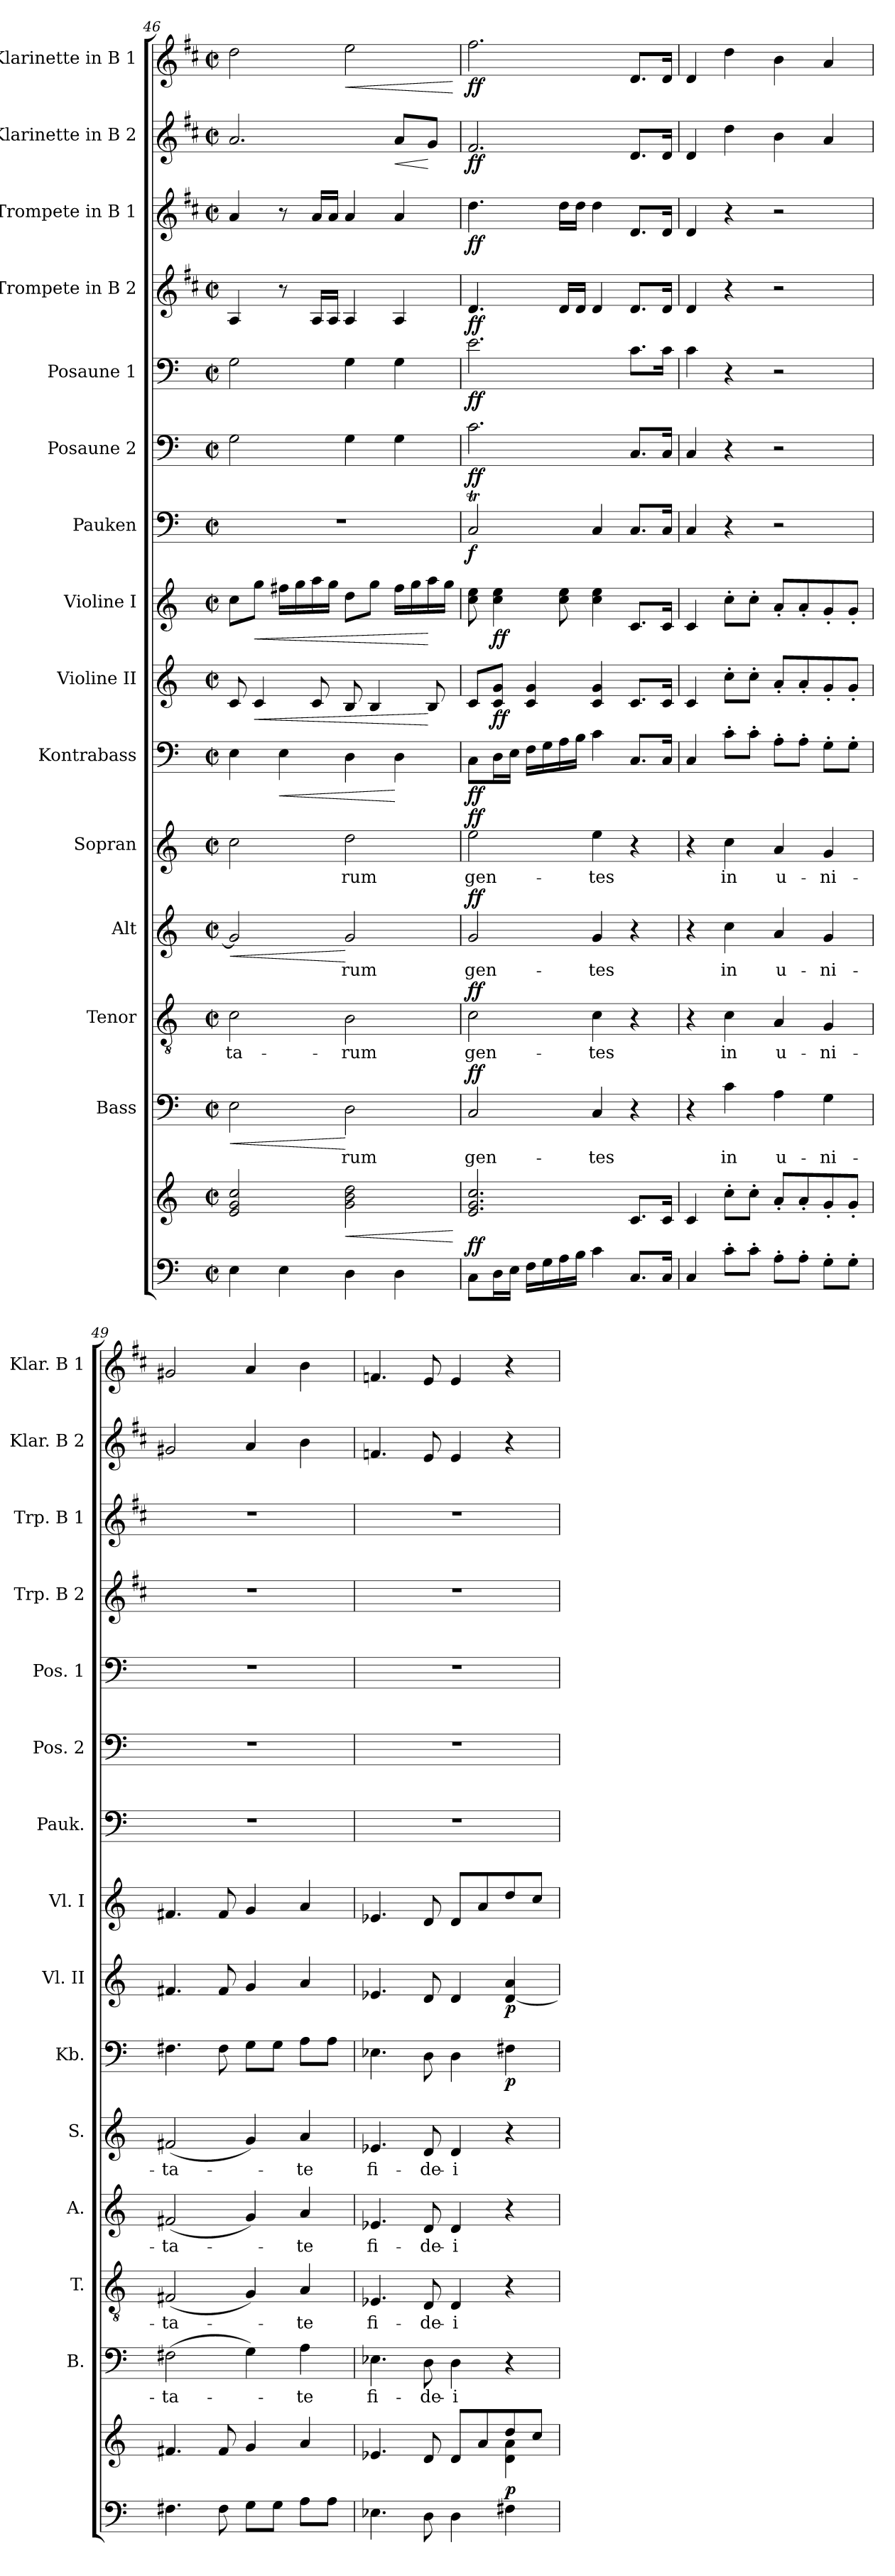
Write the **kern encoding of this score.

**kern	**kern	**dynam	**kern	**text	**dynam	**kern	**text	**dynam	**kern	**text	**dynam	**kern	**text	**dynam	**kern	**dynam	**kern	**dynam	**kern	**dynam	**kern	**dynam	**kern	**dynam	**kern	**dynam	**kern	**dynam	**kern	**dynam	**kern	**dynam	**kern	**dynam
*part15	*part15	*part15	*part14	*part14	*part14	*part13	*part13	*part13	*part12	*part12	*part12	*part11	*part11	*part11	*part10	*part10	*part9	*part9	*part8	*part8	*part7	*part7	*part6	*part6	*part5	*part5	*part4	*part4	*part3	*part3	*part2	*part2	*part1	*part1
*staff16	*staff15	*staff15/16	*staff14	*staff14	*staff14	*staff13	*staff13	*staff13	*staff12	*staff12	*staff12	*staff11	*staff11	*staff11	*staff10	*staff10	*staff9	*staff9	*staff8	*staff8	*staff7	*staff7	*staff6	*staff6	*staff5	*staff5	*staff4	*staff4	*staff3	*staff3	*staff2	*staff2	*staff1	*staff1
*	*	*	*I"Bass	*	*	*I"Tenor	*	*	*I"Alt	*	*	*I"Sopran	*	*	*I"Kontrabass	*	*I"Violine II	*	*I"Violine I	*	*I"Pauken	*	*I"Posaune 2	*	*I"Posaune 1	*	*I"Trompete in B 2	*	*I"Trompete in B 1	*	*I"Klarinette in B 2	*	*I"Klarinette in B 1	*
*	*	*	*I'B.	*	*	*I'T.	*	*	*I'A.	*	*	*I'S.	*	*	*I'Kb.	*	*I'Vl. II	*	*I'Vl. I	*	*I'Pauk.	*	*I'Pos. 2	*	*I'Pos. 1	*	*I'Trp. B 2	*	*I'Trp. B 1	*	*I'Klar. B 2	*	*I'Klar. B 1	*
!!LO:PB:g=z
*clefF4	*clefG2	*	*clefF4	*	*	*clefGv2	*	*	*clefG2	*	*	*clefG2	*	*	*clefF4	*	*clefG2	*	*clefG2	*	*clefF4	*	*clefF4	*	*clefF4	*	*clefG2	*	*clefG2	*	*clefG2	*	*clefG2	*
*	*	*	*	*	*	*	*	*	*	*	*	*	*	*	*ITrd7c12	*	*	*	*	*	*	*	*	*	*	*	*ITrd1c2	*	*ITrd1c2	*	*ITrd1c2	*	*ITrd1c2	*
*k[]	*k[]	*	*k[]	*	*	*k[]	*	*	*k[]	*	*	*k[]	*	*	*k[]	*	*k[]	*	*k[]	*	*k[]	*	*k[]	*	*k[]	*	*k[]	*	*k[]	*	*k[]	*	*k[]	*
*C:	*C:	*	*C:	*	*	*C:	*	*	*C:	*	*	*C:	*	*	*C:	*	*C:	*	*C:	*	*C:	*	*C:	*	*C:	*	*C:	*	*C:	*	*C:	*	*C:	*
*M2/2	*M2/2	*	*M2/2	*	*	*M2/2	*	*	*M2/2	*	*	*M2/2	*	*	*M2/2	*	*M2/2	*	*M2/2	*	*M2/2	*	*M2/2	*	*M2/2	*	*M2/2	*	*M2/2	*	*M2/2	*	*M2/2	*
*met(c|)	*met(c|)	*	*met(c|)	*	*	*met(c|)	*	*	*met(c|)	*	*	*met(c|)	*	*	*met(c|)	*	*met(c|)	*	*met(c|)	*	*met(c|)	*	*met(c|)	*	*met(c|)	*	*met(c|)	*	*met(c|)	*	*met(c|)	*	*met(c|)	*
=46	=46	=46	=46	=46	=46	=46	=46	=46	=46	=46	=46	=46	=46	=46	=46	=46	=46	=46	=46	=46	=46	=46	=46	=46	=46	=46	=46	=46	=46	=46	=46	=46	=46	=46
!	!	!	!	!	!LO:HP:b	!	!LO:LY:b	!	!	!	!LO:HP:b	!	!	!	!	!	!	!	!	!	!	!	!	!	!	!	!	!	!	!	!	!	!	!
4E\	2e/ 2g/ 2cc/	.	2E\	.	<	2c\	-ta-	.	2g/]	.	<	2cc\	.	.	4EE\	.	8c/	.	8cc\L	.	1r	.	2G\	.	2G\	.	4G/	.	4g/	.	2.g/	.	2cc\	.
!	!	!	!	!	!	!	!	!	!	!	!	!	!	!	!	!	!	!LO:HP:b	!	!LO:HP:b	!	!	!	!	!	!	!	!	!	!	!	!	!	!
.	.	.	.	.	.	.	.	.	.	.	.	.	.	.	.	.	4c/	<	8gg\J	<	.	.	.	.	.	.	.	.	.	.	.	.	.	.
!	!	!	!	!	!	!	!	!	!	!	!	!	!	!	!	!LO:HP:b	!	!	!	!	!	!	!	!	!	!	!	!	!	!	!	!	!	!
4E\	.	.	.	.	.	.	.	.	.	.	.	.	.	.	4EE\	<	.	.	16ff#X\LL	.	.	.	.	.	.	.	8r	.	8r	.	.	.	.	.
.	.	.	.	.	.	.	.	.	.	.	.	.	.	.	.	.	.	.	16gg\	.	.	.	.	.	.	.	.	.	.	.	.	.	.	.
.	.	.	.	.	.	.	.	.	.	.	.	.	.	.	.	.	8c/	.	16aa\	.	.	.	.	.	.	.	16G/LL	.	16g/LL	.	.	.	.	.
.	.	.	.	.	.	.	.	.	.	.	.	.	.	.	.	.	.	.	16gg\JJ	.	.	.	.	.	.	.	16G/JJ	.	16g/JJ	.	.	.	.	.
!	!	!LO:HP:b	!	!LO:LY:b	!	!	!LO:LY:b	!	!	!LO:LY:b	!	!	!LO:LY:b	!	!	!	!	!	!	!	!	!	!	!	!	!	!	!	!	!	!	!	!	!LO:HP:b
4D\	2g\ 2b\ 2dd\	<	2D\	-rum	[	2B\	-rum	.	2g/	-rum	[	2dd\	-rum	.	4DD\	.	8B/	.	8dd\L	.	.	.	4G\	.	4G\	.	4G/	.	4g/	.	.	.	2dd\	<
.	.	.	.	.	.	.	.	.	.	.	.	.	.	.	.	.	4B/	.	8gg\J	.	.	.	.	.	.	.	.	.	.	.	.	.	.	.
!	!	!	!	!	!	!	!	!	!	!	!	!	!	!	!	!	!	!	!	!	!	!	!	!	!	!	!	!	!	!	!	!LO:HP:b	!	!
4D\	.	.	.	.	.	.	.	.	.	.	.	.	.	.	4DD\	[	.	.	16ff#\LL	.	.	.	4G\	.	4G\	.	4G/	.	4g/	.	8g/L	<	.	.
.	.	.	.	.	.	.	.	.	.	.	.	.	.	.	.	.	.	.	16gg\	.	.	.	.	.	.	.	.	.	.	.	.	.	.	.
.	.	.	.	.	.	.	.	.	.	.	.	.	.	.	.	.	8B/	[	16aa\	[	.	.	.	.	.	.	.	.	.	.	8f/J	[	.	.
.	.	.	.	.	.	.	.	.	.	.	.	.	.	.	.	.	.	.	16gg\JJ	.	.	.	.	.	.	.	.	.	.	.	.	.	.	.
.	.	[	.	.	.	.	.	.	.	.	.	.	.	.	.	.	.	.	.	.	.	.	.	.	.	.	.	.	.	.	.	.	.	[
=47	=47	=47	=47	=47	=47	=47	=47	=47	=47	=47	=47	=47	=47	=47	=47	=47	=47	=47	=47	=47	=47	=47	=47	=47	=47	=47	=47	=47	=47	=47	=47	=47	=47	=47
!	!	!LO:DY:a=2	!	!LO:LY:b	!LO:DY:a	!	!LO:LY:b	!LO:DY:a	!	!LO:LY:b	!LO:DY:a	!	!LO:LY:b	!LO:DY:a	!	!LO:DY:b	!	!	!	!	!	!LO:DY:b	!	!LO:DY:b	!	!LO:DY:b	!	!LO:DY:b	!	!LO:DY:b	!	!LO:DY:b	!	!LO:DY:b
8C\L	2.e/ 2.g/ 2.cc/	ff	2C/	gen-	ff	2c\	gen-	ff	2g/	gen-	ff	2ee\	gen-	ff	8CC\L	ff	8c/L	.	8cc\ 8ee\	.	2CT/	f	2.c\	ff	2.e\	ff	4.c/	ff	4.cc\	ff	2.e/	ff	2.ee\	ff
!	!	!	!	!	!	!	!	!	!	!	!	!	!	!	!	!	!	!LO:DY:b	!	!LO:DY:b	!	!	!	!	!	!	!	!	!	!	!	!	!	!
16D\L	.	.	.	.	.	.	.	.	.	.	.	.	.	.	16DD\L	.	8c/ 8g/J	ff	4cc\ 4ee\	ff	.	.	.	.	.	.	.	.	.	.	.	.	.	.
16E\JJ	.	.	.	.	.	.	.	.	.	.	.	.	.	.	16EE\JJ	.	.	.	.	.	.	.	.	.	.	.	.	.	.	.	.	.	.	.
16F\LL	.	.	.	.	.	.	.	.	.	.	.	.	.	.	16FF\LL	.	4c/ 4g/	.	.	.	.	.	.	.	.	.	.	.	.	.	.	.	.	.
16G\	.	.	.	.	.	.	.	.	.	.	.	.	.	.	16GG\	.	.	.	.	.	.	.	.	.	.	.	.	.	.	.	.	.	.	.
16A\	.	.	.	.	.	.	.	.	.	.	.	.	.	.	16AA\	.	.	.	8cc\ 8ee\	.	.	.	.	.	.	.	16c/LL	.	16cc\LL	.	.	.	.	.
16B\JJ	.	.	.	.	.	.	.	.	.	.	.	.	.	.	16BB\JJ	.	.	.	.	.	.	.	.	.	.	.	16c/JJ	.	16cc\JJ	.	.	.	.	.
!	!	!	!	!LO:LY:b	!	!	!LO:LY:b	!	!	!LO:LY:b	!	!	!LO:LY:b	!	!	!	!	!	!	!	!	!	!	!	!	!	!	!	!	!	!	!	!	!
4c\	.	.	4C/	-tes	.	4c\	-tes	.	4g/	-tes	.	4ee\	-tes	.	4C\	.	4c/ 4g/	.	4cc\ 4ee\	.	4C/	.	.	.	.	.	4c/	.	4cc\	.	.	.	.	.
8.C/L	8.c/L	.	4r	.	.	4r	.	.	4r	.	.	4r	.	.	8.CC/L	.	8.c/L	.	8.c/L	.	8.C/L	.	8.C/L	.	8.c\L	.	8.c/L	.	8.c/L	.	8.c/L	.	8.c/L	.
16C/Jk	16c/Jk	.	.	.	.	.	.	.	.	.	.	.	.	.	16CC/Jk	.	16c/Jk	.	16c/Jk	.	16C/Jk	.	16C/Jk	.	16c\Jk	.	16c/Jk	.	16c/Jk	.	16c/Jk	.	16c/Jk	.
=48	=48	=48	=48	=48	=48	=48	=48	=48	=48	=48	=48	=48	=48	=48	=48	=48	=48	=48	=48	=48	=48	=48	=48	=48	=48	=48	=48	=48	=48	=48	=48	=48	=48	=48
4C/	4c/	.	4r	.	.	4r	.	.	4r	.	.	4r	.	.	4CC/	.	4c/	.	4c/	.	4C/	.	4C/	.	4c\	.	4c/	.	4c/	.	4c/	.	4c/	.
!	!	!	!	!LO:LY:b	!	!	!LO:LY:b	!	!	!LO:LY:b	!	!	!LO:LY:b	!	!	!	!	!	!	!	!	!	!	!	!	!	!	!	!	!	!	!	!	!
8c'>\L	8cc'>\L	.	4c\	in	.	4c\	in	.	4cc\	in	.	4cc\	in	.	8C'>\L	.	8cc'>\L	.	8cc'>\L	.	4r	.	4r	.	4r	.	4r	.	4r	.	4cc\	.	4cc\	.
8c'>\J	8cc'>\J	.	.	.	.	.	.	.	.	.	.	.	.	.	8C'>\J	.	8cc'>\J	.	8cc'>\J	.	.	.	.	.	.	.	.	.	.	.	.	.	.	.
!	!	!	!	!LO:LY:b	!	!	!LO:LY:b	!	!	!LO:LY:b	!	!	!LO:LY:b	!	!	!	!	!	!	!	!	!	!	!	!	!	!	!	!	!	!	!	!	!
8A'>\L	8a'</L	.	4A\	u-	.	4A/	u-	.	4a/	u-	.	4a/	u-	.	8AA'>\L	.	8a'</L	.	8a'</L	.	2r	.	2r	.	2r	.	2r	.	2r	.	4a\	.	4a\	.
8A'>\J	8a'</	.	.	.	.	.	.	.	.	.	.	.	.	.	8AA'>\J	.	8a'</	.	8a'</	.	.	.	.	.	.	.	.	.	.	.	.	.	.	.
!	!	!	!	!LO:LY:b	!	!	!LO:LY:b	!	!	!LO:LY:b	!	!	!LO:LY:b	!	!	!	!	!	!	!	!	!	!	!	!	!	!	!	!	!	!	!	!	!
8G'>\L	8g'</	.	4G\	-ni-	.	4G/	-ni-	.	4g/	-ni-	.	4g/	-ni-	.	8GG'>\L	.	8g'</	.	8g'</	.	.	.	.	.	.	.	.	.	.	.	4g/	.	4g/	.
8G'>\J	8g'</J	.	.	.	.	.	.	.	.	.	.	.	.	.	8GG'>\J	.	8g'</J	.	8g'</J	.	.	.	.	.	.	.	.	.	.	.	.	.	.	.
=49	=49	=49	=49	=49	=49	=49	=49	=49	=49	=49	=49	=49	=49	=49	=49	=49	=49	=49	=49	=49	=49	=49	=49	=49	=49	=49	=49	=49	=49	=49	=49	=49	=49	=49
!	!	!	!	!LO:LY:b	!	!	!LO:LY:b	!	!	!LO:LY:b	!	!	!LO:LY:b	!	!	!	!	!	!	!	!	!	!	!	!	!	!	!	!	!	!	!	!	!
4.F#X\	4.f#X/	.	(>2F#X\	-ta-	.	(<2F#X/	-ta-	.	(<2f#X/	-ta-	.	(<2f#X/	-ta-	.	4.FF#X\	.	4.f#X/	.	4.f#X/	.	1r	.	1r	.	1r	.	1r	.	1r	.	2f#X/	.	2f#X/	.
8F#\	8f#/	.	.	.	.	.	.	.	.	.	.	.	.	.	8FF#\	.	8f#/	.	8f#/	.	.	.	.	.	.	.	.	.	.	.	.	.	.	.
8G\L	4g/	.	4G\)	.	.	4G/)	.	.	4g/)	.	.	4g/)	.	.	8GG\L	.	4g/	.	4g/	.	.	.	.	.	.	.	.	.	.	.	4g/	.	4g/	.
8G\J	.	.	.	.	.	.	.	.	.	.	.	.	.	.	8GG\J	.	.	.	.	.	.	.	.	.	.	.	.	.	.	.	.	.	.	.
!	!	!	!	!LO:LY:b	!	!	!LO:LY:b	!	!	!LO:LY:b	!	!	!LO:LY:b	!	!	!	!	!	!	!	!	!	!	!	!	!	!	!	!	!	!	!	!	!
8A\L	4a/	.	4A\	-te	.	4A/	-te	.	4a/	-te	.	4a/	-te	.	8AA\L	.	4a/	.	4a/	.	.	.	.	.	.	.	.	.	.	.	4a\	.	4a\	.
8A\J	.	.	.	.	.	.	.	.	.	.	.	.	.	.	8AA\J	.	.	.	.	.	.	.	.	.	.	.	.	.	.	.	.	.	.	.
=50	=50	=50	=50	=50	=50	=50	=50	=50	=50	=50	=50	=50	=50	=50	=50	=50	=50	=50	=50	=50	=50	=50	=50	=50	=50	=50	=50	=50	=50	=50	=50	=50	=50	=50
*	*^	*	*	*	*	*	*	*	*	*	*	*	*	*	*	*	*	*	*	*	*	*	*	*	*	*	*	*	*	*	*	*	*	*
!	!	!	!	!	!LO:LY:b	!	!	!LO:LY:b	!	!	!LO:LY:b	!	!	!LO:LY:b	!	!	!	!	!	!	!	!	!	!	!	!	!	!	!	!	!	!	!	!	!
4.E-X\	4.e-X/	2.ryy	.	4.E-X\	fi-	.	4.E-X/	fi-	.	4.e-X/	fi-	.	4.e-X/	fi-	.	4.EE-X\	.	4.e-X/	.	4.e-X/	.	1r	.	1r	.	1r	.	1r	.	1r	.	4.e-X/	.	4.e-X/	.
!	!	!	!	!	!LO:LY:b	!	!	!LO:LY:b	!	!	!LO:LY:b	!	!	!LO:LY:b	!	!	!	!	!	!	!	!	!	!	!	!	!	!	!	!	!	!	!	!	!
8D\	8d/	.	.	8D\	-de-	.	8D/	-de-	.	8d/	-de-	.	8d/	-de-	.	8DD\	.	8d/	.	8d/	.	.	.	.	.	.	.	.	.	.	.	8d/	.	8d/	.
!	!	!	!	!	!LO:LY:b	!	!	!LO:LY:b	!	!	!LO:LY:b	!	!	!LO:LY:b	!	!	!	!	!	!	!	!	!	!	!	!	!	!	!	!	!	!	!	!	!
4D\	8d/L	.	.	4D\	-i	.	4D/	-i	.	4d/	-i	.	4d/	-i	.	4DD\	.	4d/	.	8d/L	.	.	.	.	.	.	.	.	.	.	.	4d/	.	4d/	.
.	8a/	.	.	.	.	.	.	.	.	.	.	.	.	.	.	.	.	.	.	8a/	.	.	.	.	.	.	.	.	.	.	.	.	.	.	.
!	!	!	!LO:DY:a=2	!	!	!	!	!	!	!	!	!	!	!	!	!	!LO:DY:b	!	!LO:DY:b	!	!	!	!	!	!	!	!	!	!	!	!	!	!	!	!
4F#X\	8dd/	4d\ 4a\	p	4r	.	.	4r	.	.	4r	.	.	4r	.	.	4FF#X\	p	[4d/ 4a/	p	8dd/	.	.	.	.	.	.	.	.	.	.	.	4r	.	4r	.
.	8cc/J	.	.	.	.	.	.	.	.	.	.	.	.	.	.	.	.	.	.	8cc/J	.	.	.	.	.	.	.	.	.	.	.	.	.	.	.
*	*v	*v	*	*	*	*	*	*	*	*	*	*	*	*	*	*	*	*	*	*	*	*	*	*	*	*	*	*	*	*	*	*	*	*	*
=	=	=	=	=	=	=	=	=	=	=	=	=	=	=	=	=	=	=	=	=	=	=	=	=	=	=	=	=	=	=	=	=	=	=
*-	*-	*-	*-	*-	*-	*-	*-	*-	*-	*-	*-	*-	*-	*-	*-	*-	*-	*-	*-	*-	*-	*-	*-	*-	*-	*-	*-	*-	*-	*-	*-	*-	*-	*-
